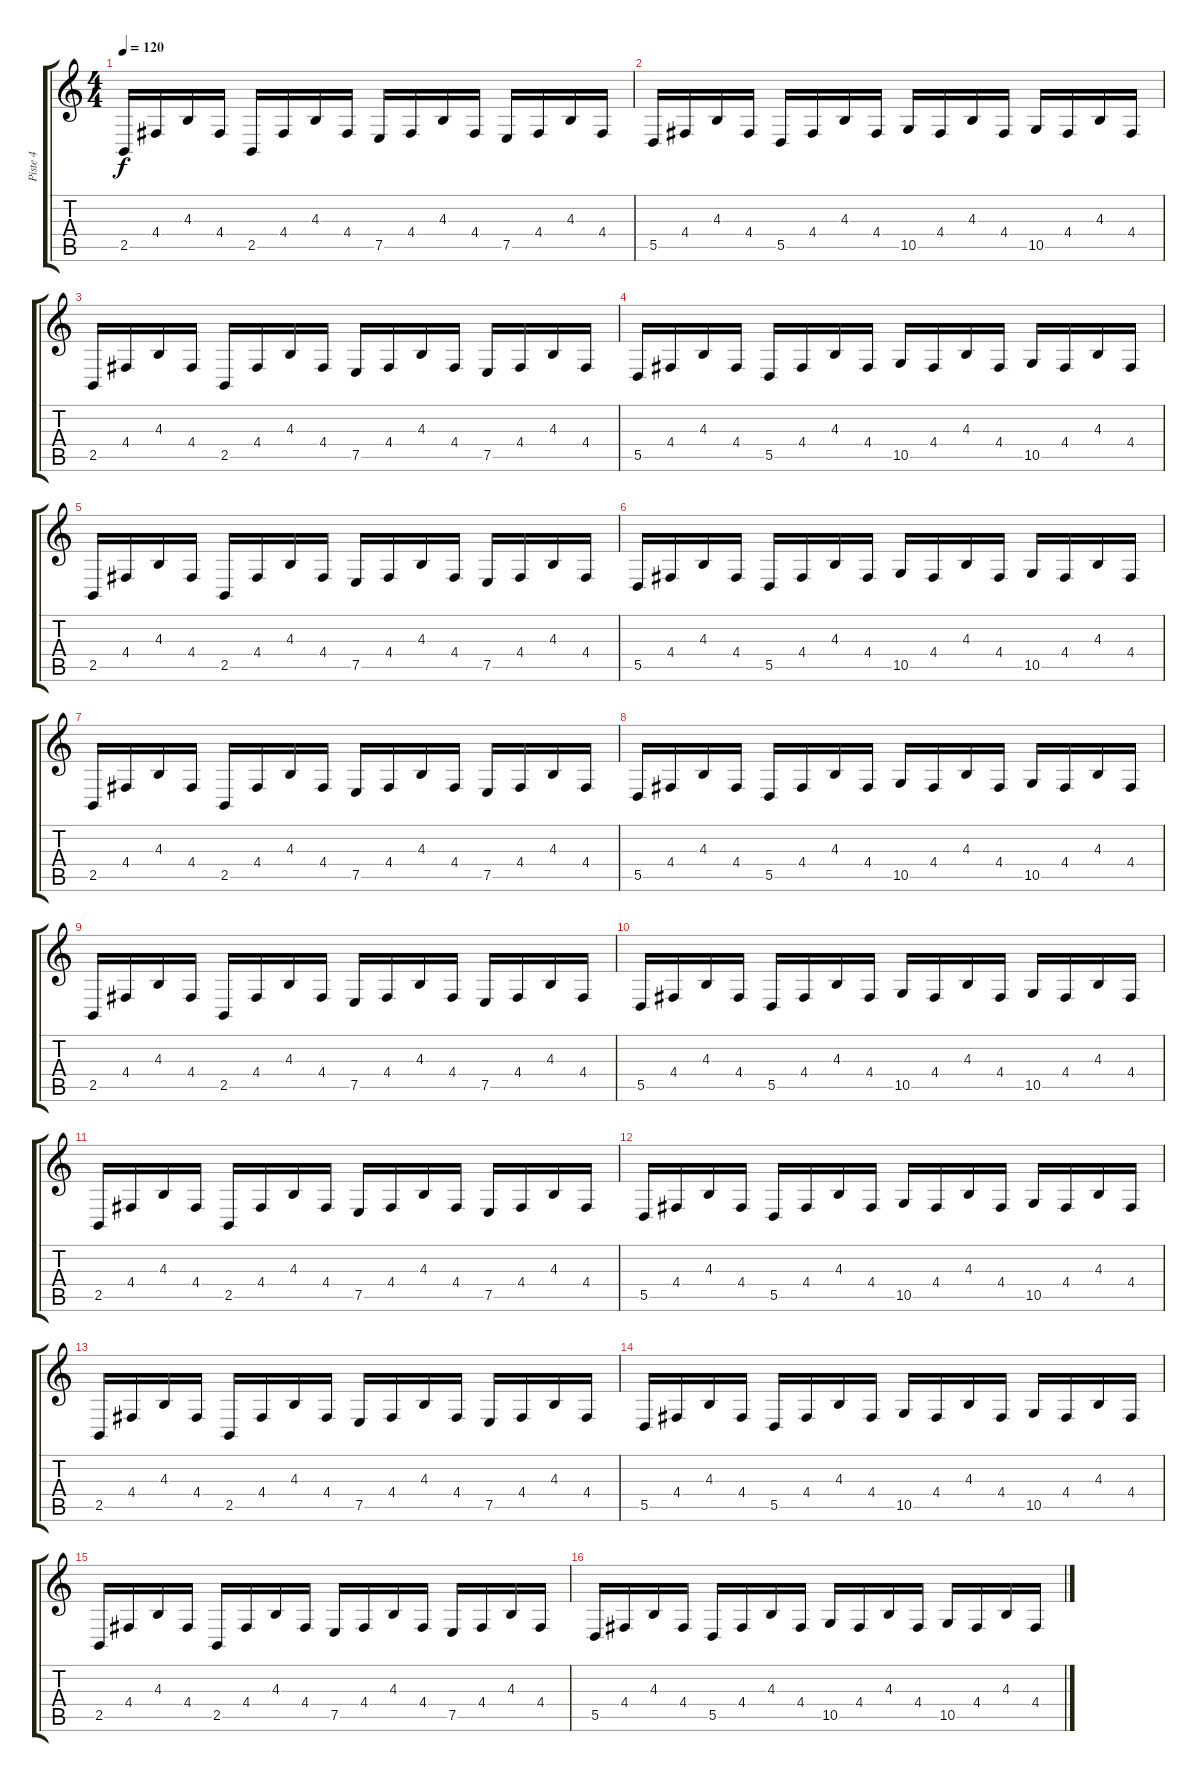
\track ("Piste 4" "Piste 4") {instrument lead2sawtooth}
\staff {score tabs}
\tuning (E4 B3 G3 D3 A2 E2) {hide}
\ts (4 4)
\tempo 120
\clef g2
\ks c
2.5.16{dy f} 4.4.16 4.3.16 4.4.16 2.5.16 4.4.16 4.3.16 4.4.16 7.5.16 4.4.16 4.3.16 4.4.16 7.5.16 4.4.16 4.3.16 4.4.16 |
5.5.16 4.4.16 4.3.16 4.4.16 5.5.16 4.4.16 4.3.16 4.4.16 10.5.16 4.4.16 4.3.16 4.4.16 10.5.16 4.4.16 4.3.16 4.4.16 |
2.5.16 4.4.16 4.3.16 4.4.16 2.5.16 4.4.16 4.3.16 4.4.16 7.5.16 4.4.16 4.3.16 4.4.16 7.5.16 4.4.16 4.3.16 4.4.16 |
5.5.16 4.4.16 4.3.16 4.4.16 5.5.16 4.4.16 4.3.16 4.4.16 10.5.16 4.4.16 4.3.16 4.4.16 10.5.16 4.4.16 4.3.16 4.4.16 |
2.5.16 4.4.16 4.3.16 4.4.16 2.5.16 4.4.16 4.3.16 4.4.16 7.5.16 4.4.16 4.3.16 4.4.16 7.5.16 4.4.16 4.3.16 4.4.16 |
5.5.16 4.4.16 4.3.16 4.4.16 5.5.16 4.4.16 4.3.16 4.4.16 10.5.16 4.4.16 4.3.16 4.4.16 10.5.16 4.4.16 4.3.16 4.4.16 |
2.5.16 4.4.16 4.3.16 4.4.16 2.5.16 4.4.16 4.3.16 4.4.16 7.5.16 4.4.16 4.3.16 4.4.16 7.5.16 4.4.16 4.3.16 4.4.16 |
5.5.16 4.4.16 4.3.16 4.4.16 5.5.16 4.4.16 4.3.16 4.4.16 10.5.16 4.4.16 4.3.16 4.4.16 10.5.16 4.4.16 4.3.16 4.4.16 |
2.5.16 4.4.16 4.3.16 4.4.16 2.5.16 4.4.16 4.3.16 4.4.16 7.5.16 4.4.16 4.3.16 4.4.16 7.5.16 4.4.16 4.3.16 4.4.16 |
5.5.16 4.4.16 4.3.16 4.4.16 5.5.16 4.4.16 4.3.16 4.4.16 10.5.16 4.4.16 4.3.16 4.4.16 10.5.16 4.4.16 4.3.16 4.4.16 |
2.5.16 4.4.16 4.3.16 4.4.16 2.5.16 4.4.16 4.3.16 4.4.16 7.5.16 4.4.16 4.3.16 4.4.16 7.5.16 4.4.16 4.3.16 4.4.16 |
5.5.16 4.4.16 4.3.16 4.4.16 5.5.16 4.4.16 4.3.16 4.4.16 10.5.16 4.4.16 4.3.16 4.4.16 10.5.16 4.4.16 4.3.16 4.4.16 |
2.5.16 4.4.16 4.3.16 4.4.16 2.5.16 4.4.16 4.3.16 4.4.16 7.5.16 4.4.16 4.3.16 4.4.16 7.5.16 4.4.16 4.3.16 4.4.16 |
5.5.16 4.4.16 4.3.16 4.4.16 5.5.16 4.4.16 4.3.16 4.4.16 10.5.16 4.4.16 4.3.16 4.4.16 10.5.16 4.4.16 4.3.16 4.4.16 |
2.5.16 4.4.16 4.3.16 4.4.16 2.5.16 4.4.16 4.3.16 4.4.16 7.5.16 4.4.16 4.3.16 4.4.16 7.5.16 4.4.16 4.3.16 4.4.16 |
5.5.16 4.4.16 4.3.16 4.4.16 5.5.16 4.4.16 4.3.16 4.4.16 10.5.16 4.4.16 4.3.16 4.4.16 10.5.16 4.4.16 4.3.16 4.4.16
